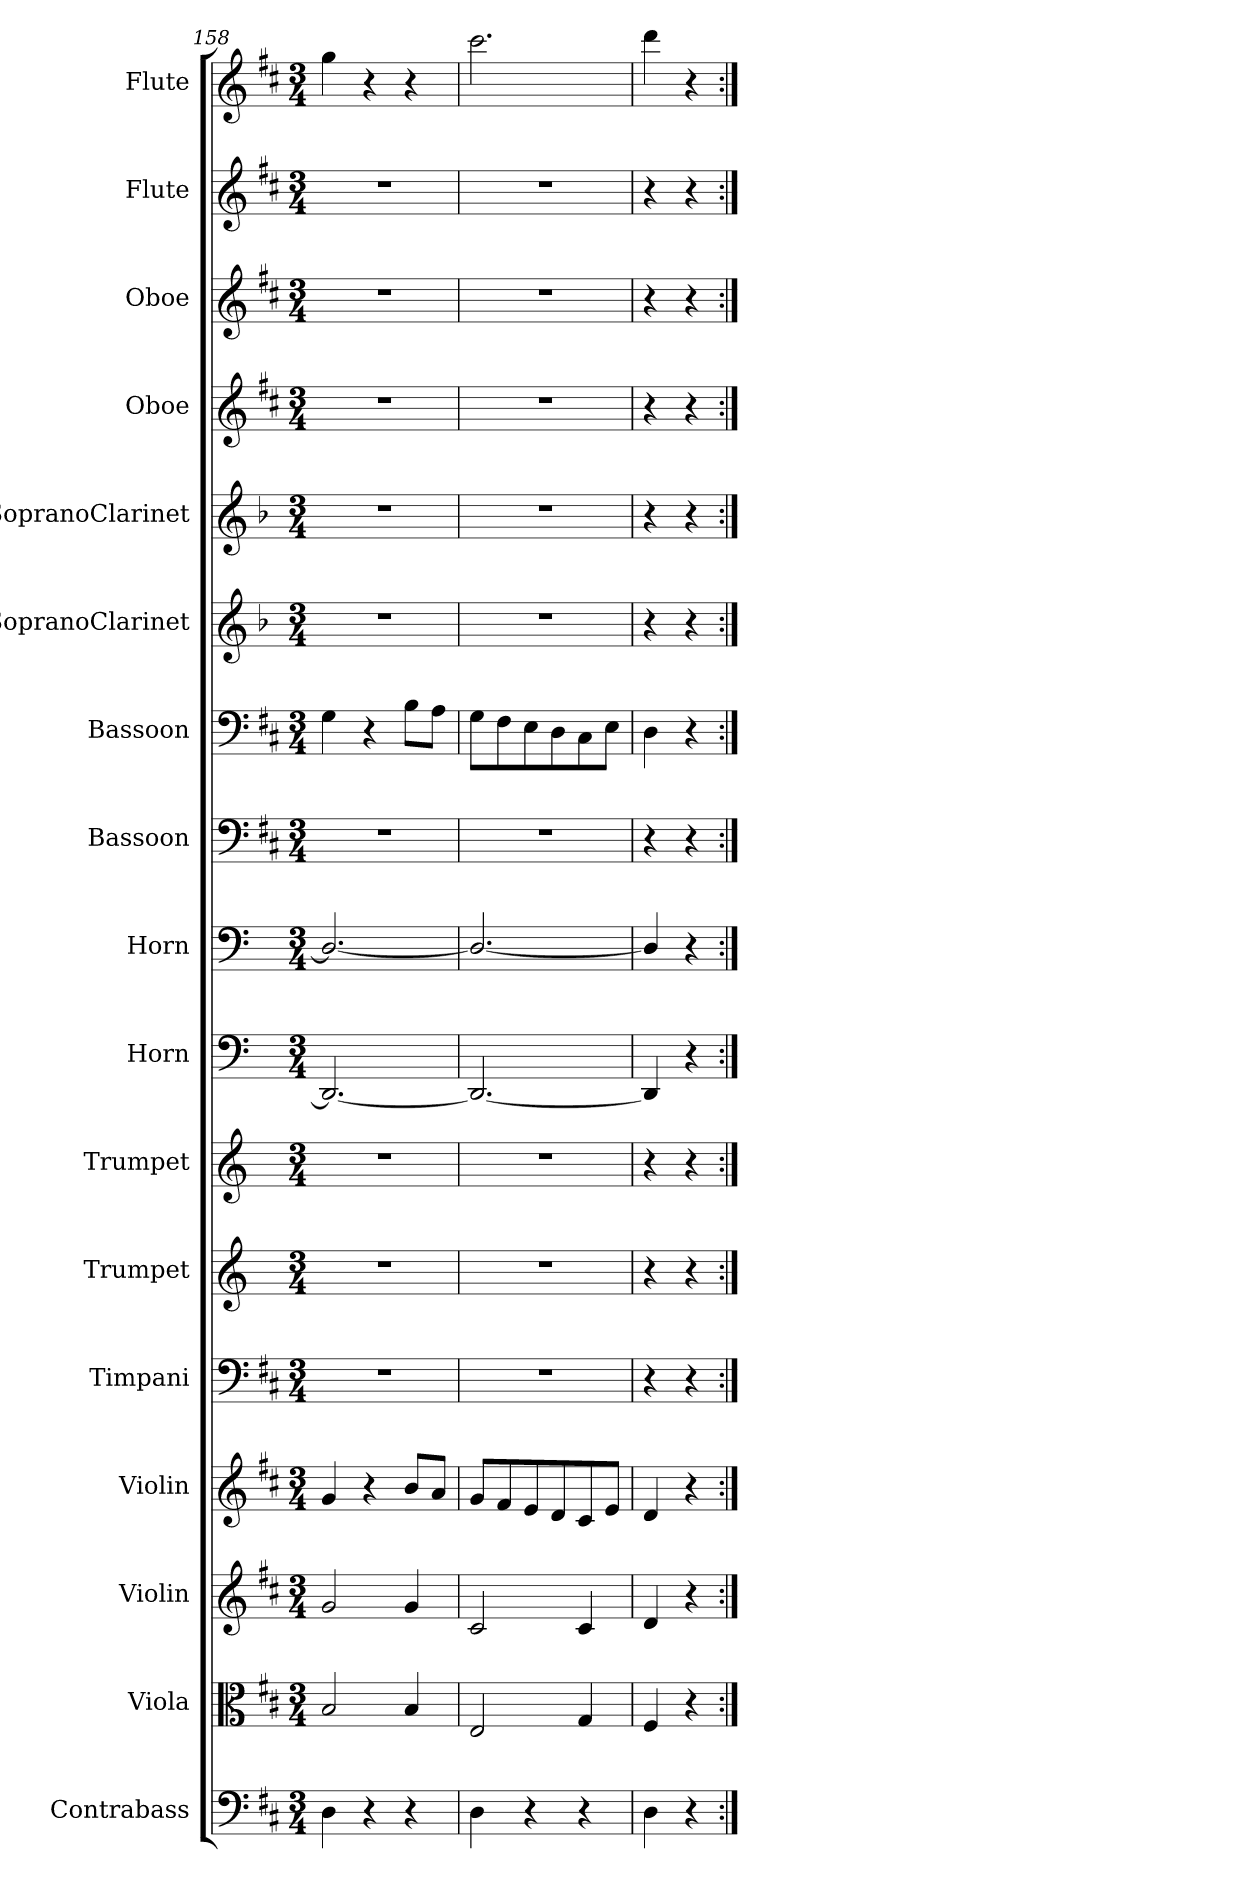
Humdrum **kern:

**kern	**kern	**kern	**kern	**kern	**kern	**kern	**kern	**kern	**kern	**kern	**kern	**kern	**kern	**kern	**kern	**kern
*part17	*part16	*part15	*part14	*part13	*part12	*part11	*part10	*part9	*part8	*part7	*part6	*part5	*part4	*part3	*part2	*part1
*staff17	*staff16	*staff15	*staff14	*staff13	*staff12	*staff11	*staff10	*staff9	*staff8	*staff7	*staff6	*staff5	*staff4	*staff3	*staff2	*staff1
*I"Contrabass	*I"Viola	*I"Violin	*I"Violin	*I"Timpani	*I"Trumpet	*I"Trumpet	*I"Horn	*I"Horn	*I"Bassoon	*I"Bassoon	*I"SopranoClarinet	*I"SopranoClarinet	*I"Oboe	*I"Oboe	*I"Flute	*I"Flute
*I'Cb	*I'Vla	*I'Vln	*I'Vln	*I'Timp	*I'Tpt	*I'Tpt	*I'Hn	*I'Hn	*I'Bsn	*I'Bsn	*	*	*I'Ob	*I'Ob	*I'Fl	*I'Fl
*clefF4	*clefC3	*clefG2	*clefG2	*clefF4	*clefG2	*clefG2	*clefF4	*clefF4	*clefF4	*clefF4	*clefG2	*clefG2	*clefG2	*clefG2	*clefG2	*clefG2
*k[f#c#]	*k[f#c#]	*k[f#c#]	*k[f#c#]	*k[f#c#]	*k[]	*k[]	*k[]	*k[]	*k[f#c#]	*k[f#c#]	*k[b-]	*k[b-]	*k[f#c#]	*k[f#c#]	*k[f#c#]	*k[f#c#]
*M3/4	*M3/4	*M3/4	*M3/4	*M3/4	*M3/4	*M3/4	*M3/4	*M3/4	*M3/4	*M3/4	*M3/4	*M3/4	*M3/4	*M3/4	*M3/4	*M3/4
=158	=158	=158	=158	=158	=158	=158	=158	=158	=158	=158	=158	=158	=158	=158	=158	=158
4D"\	2B/	2g/	4g/	2.r	2.r	2.r	2.DD/_	2.D/_	2.r	4G\	2.r	2.r	2.r	2.r	2.r	4gg\
4r	.	.	4r	.	.	.	.	.	.	4r	.	.	.	.	.	4r
4r	4B/	4g/	8b/L	.	.	.	.	.	.	8B\L	.	.	.	.	.	4r
.	.	.	8a/J	.	.	.	.	.	.	8A\J	.	.	.	.	.	.
=159	=159	=159	=159	=159	=159	=159	=159	=159	=159	=159	=159	=159	=159	=159	=159	=159
4D"\	2E/	2c#/	8g/L	2.r	2.r	2.r	2.DD/_	2.D/_	2.r	8G\L	2.r	2.r	2.r	2.r	2.r	2.ccc#\
.	.	.	8f#/	.	.	.	.	.	.	8F#\	.	.	.	.	.	.
4r	.	.	8e/	.	.	.	.	.	.	8E\	.	.	.	.	.	.
.	.	.	8d/	.	.	.	.	.	.	8D\	.	.	.	.	.	.
4r	4G/	4c#/	8c#/	.	.	.	.	.	.	8C#\	.	.	.	.	.	.
.	.	.	8e/J	.	.	.	.	.	.	8E\J	.	.	.	.	.	.
=160	=160	=160	=160	=160	=160	=160	=160	=160	=160	=160	=160	=160	=160	=160	=160	=160
4D"\	4F#/	4d/	4d/	4r	4r	4r	4DD/]	4D/]	4r	4D\	4r	4r	4r	4r	4r	4ddd\
4r	4r	4r	4r	4r	4r	4r	4r	4r	4r	4r	4r	4r	4r	4r	4r	4r
=:|!	=:|!	=:|!	=:|!	=:|!	=:|!	=:|!	=:|!	=:|!	=:|!	=:|!	=:|!	=:|!	=:|!	=:|!	=:|!	=:|!
*-	*-	*-	*-	*-	*-	*-	*-	*-	*-	*-	*-	*-	*-	*-	*-	*-
